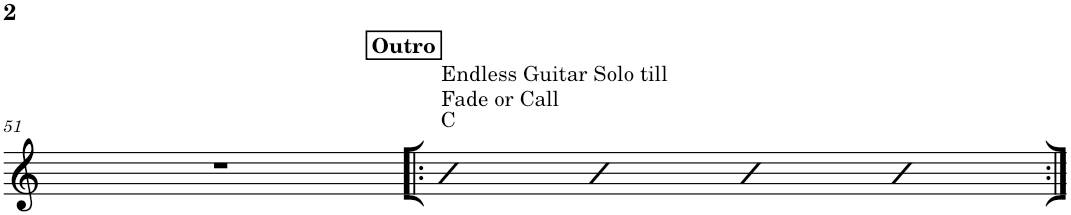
**kern	**harte
*part1	*part1
*staff1	*
*I"Piano	*
*I'Pno.	*
!!LO:PB:g=z
*clefG2	*
*k[]	*
*M4/4	*
=51	=51
1r	.
!!LO:REH:place=s1:a:B:cj:t=Outro
=52!|:	=52!|:
!LO:TX:a:t=Endless Guitar Solo till	!
!LO:TX:a:t=Fade or Call	!
4b	C:maj
4b	.
4b	.
4b	.
=:|!	=:|!
*-	*-
